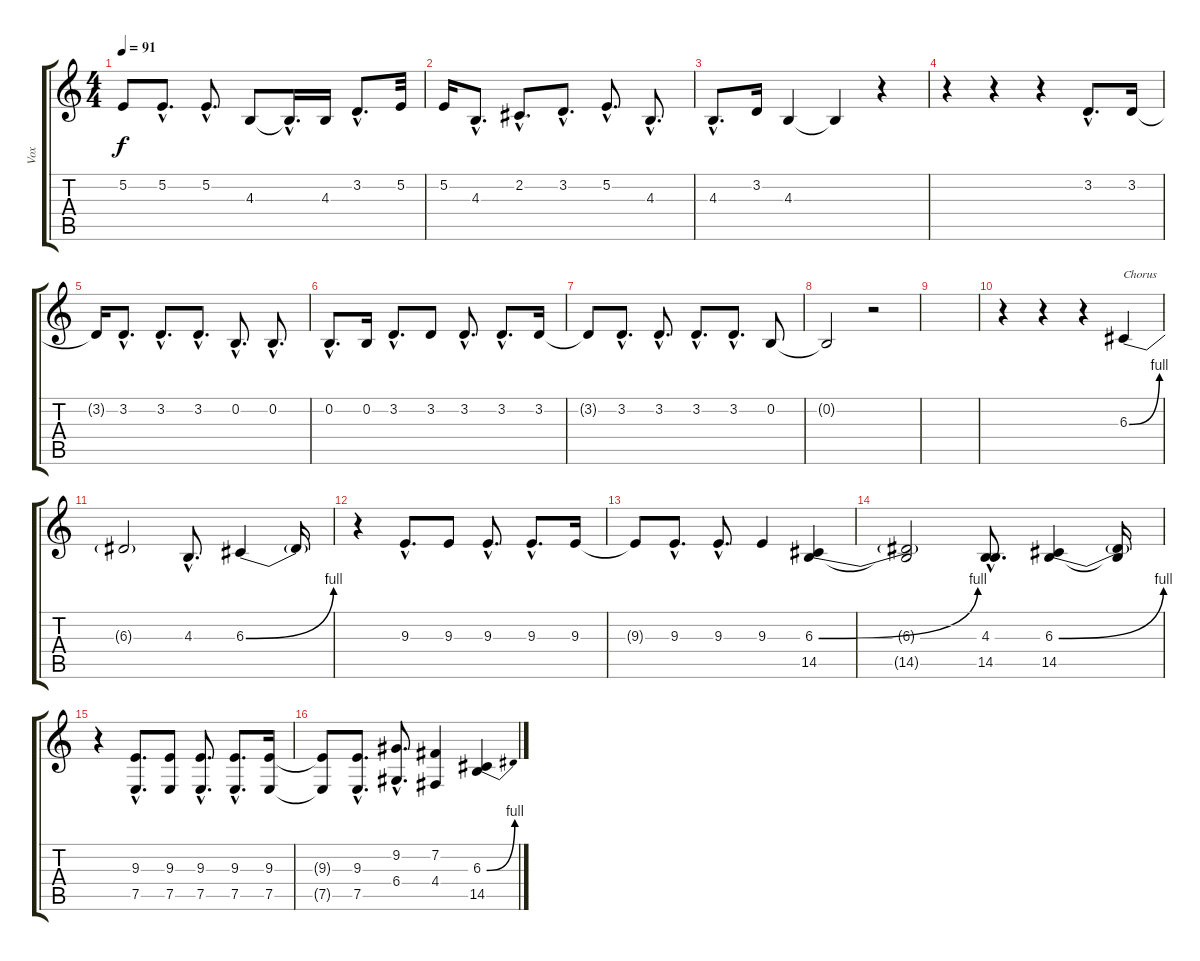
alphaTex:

\track ("Vox" "Vox") {instrument lead6voice}
\staff {score tabs}
\tuning (E4 B3 G3 D3 A2 E2) {hide}
\ts (4 4)
\tempo 91
\clef g2
\ks c
5.2{t}.8{dy f} 5.2{hac}.8{d} 5.2{hac}.8{d} 4.3.8 4.3{hac t}.16{d} 4.3.16 3.2{hac}.8{d} 5.2.32 |
5.2.16 4.3{hac}.8{d} 2.2{hac}.8{d} 3.2{hac}.8{d} 5.2{hac}.8{d} 4.3{hac}.8{d} |
4.3{hac}.8{d} 3.2.16 4.3.4 4.3{t}.4 r.4 |
r.4 r.4 r.4 3.2{hac}.8{d} 3.2.16 |
3.2{t}.16 3.2{hac}.8{d} 3.2{hac}.8{d} 3.2{hac}.8{d} 0.2{hac}.8{d} 0.2{hac}.8{d} |
0.2{hac}.8{d} 0.2.16 3.2{hac}.8{d} 3.2.8 3.2{hac}.8{d} 3.2{hac}.8{d} 3.2.16 |
3.2{t}.8 3.2{hac}.8{d} 3.2{hac}.8{d} 3.2{hac}.8{d} 3.2{hac}.8{d} 0.2.8 |
0.2{t}.2 r.2 |
|
r.4 r.4 r.4 6.3{be (bend 0 0 60 4)}.4{txt "Chorus"} |
6.3{t}.2 4.3{hac}.8{d} 6.3{be (bend 0 0 60 4)}.4 6.3{t}.16 |
r.4 9.3{hac}.8{d} 9.3.8 9.3{hac}.8{d} 9.3{hac}.8{d} 9.3.16 |
9.3{t}.8 9.3{hac}.8{d} 9.3{hac}.8{d} 9.3.4 (6.3{be (bend 0 0 60 4)} 14.5).4 |
(6.3{t} 14.5{t}).2 (4.3{hac} 14.5{hac}).8{d} (6.3{be (bend 0 0 60 4)} 14.5).4 (6.3{t} 14.5{t}).16 |
r.4 (9.3{hac} 7.5{hac}).8{d} (9.3 7.5).8 (9.3{hac} 7.5{hac}).8{d} (9.3{hac} 7.5{hac}).8{d} (9.3 7.5).16 |
(9.3{t} 7.5{t}).8 (9.3{hac} 7.5{hac}).8{d} (9.2{hac} 6.4{hac}).8{d} (7.2 4.4).4 (6.3{be (bend 0 0 60 4)} 14.5).4
